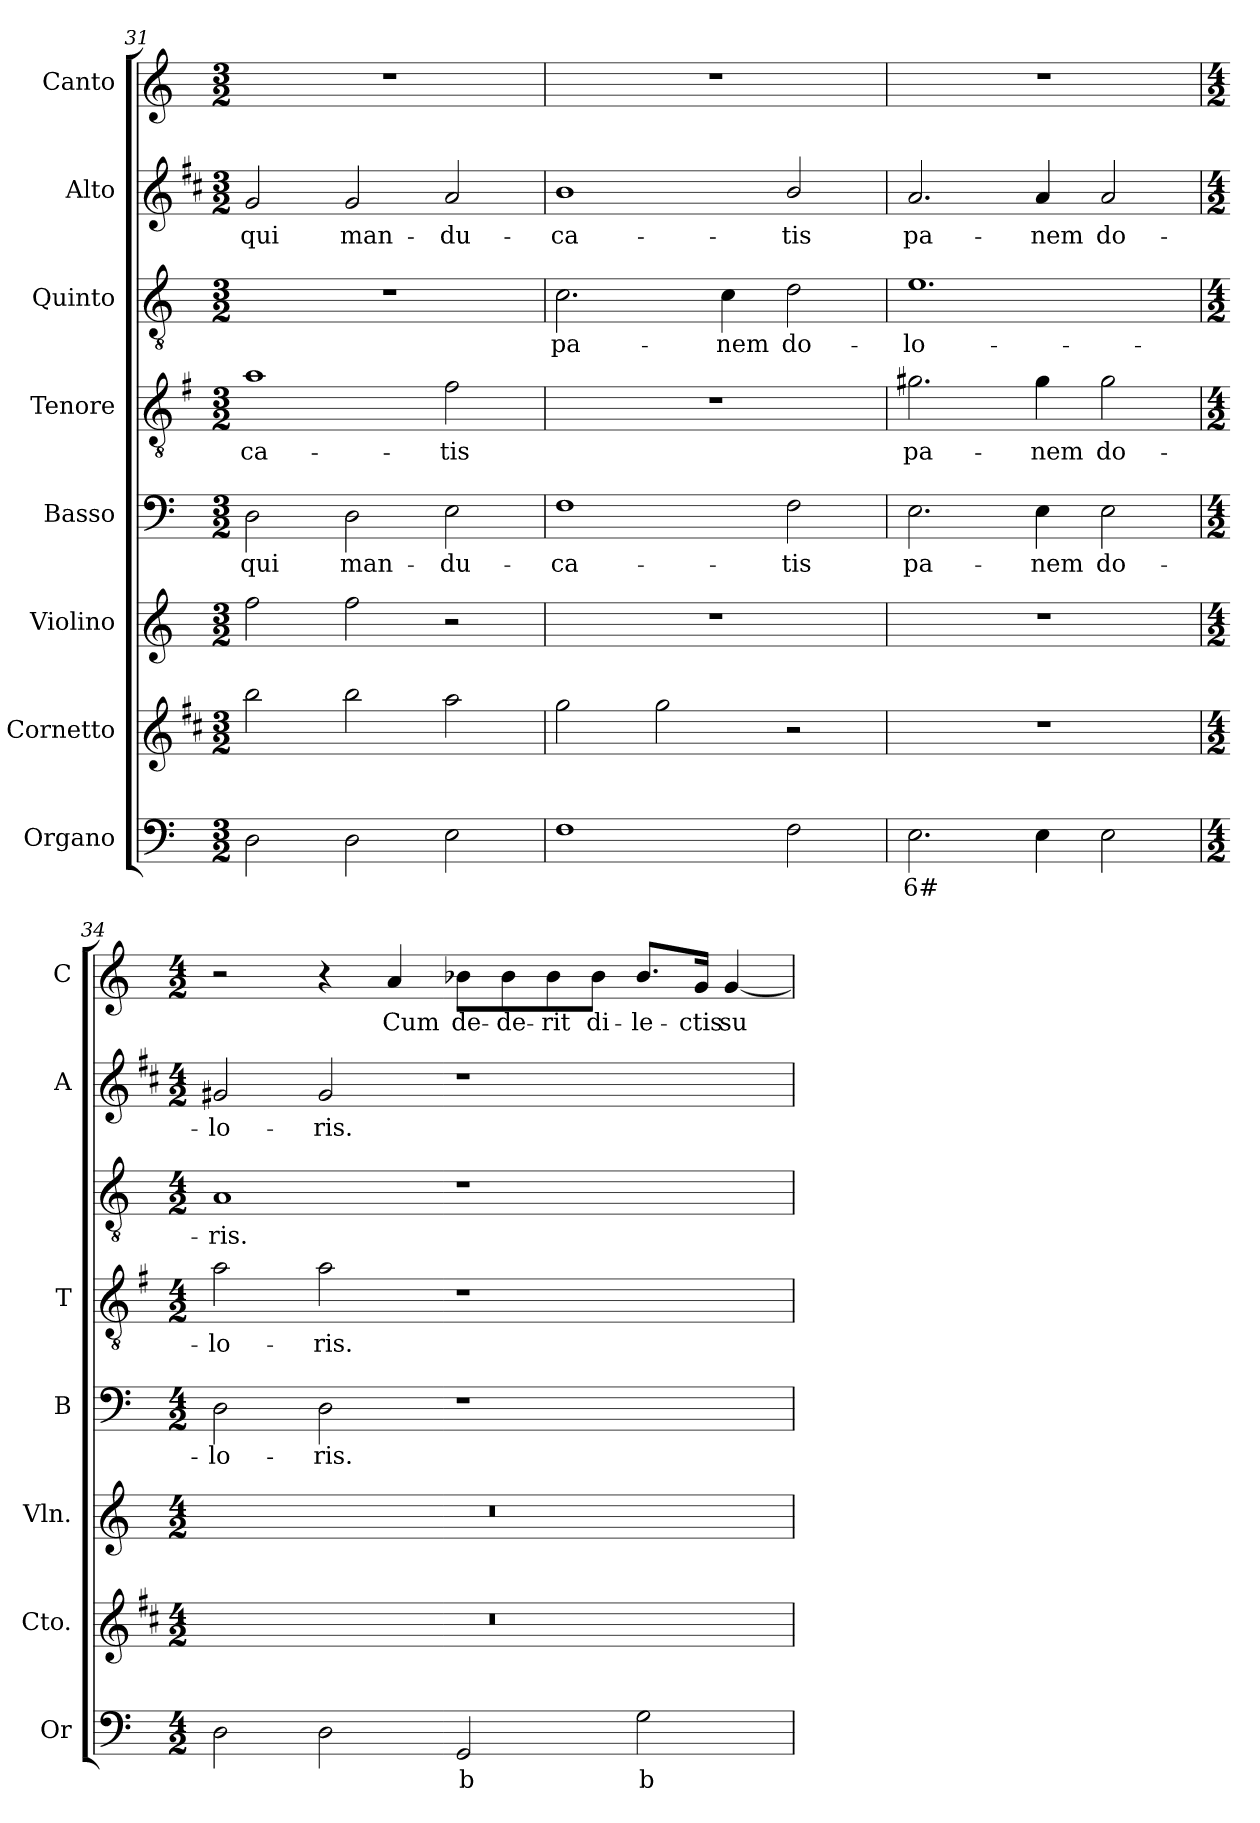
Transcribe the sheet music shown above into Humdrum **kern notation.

**kern	**text	**kern	**kern	**kern	**text	**kern	**text	**kern	**text	**kern	**text	**kern	**text
*part8	*part8	*part7	*part6	*part5	*part5	*part4	*part4	*part3	*part3	*part2	*part2	*part1	*part1
*staff8	*staff8	*staff7	*staff6	*staff5	*staff5	*staff4	*staff4	*staff3	*staff3	*staff2	*staff2	*staff1	*staff1
*I"Organo	*	*I"Cornetto	*I"Violino	*I"Basso	*	*I"Tenore	*	*I"Quinto	*	*I"Alto	*	*I"Canto	*
*I'Or	*	*I'Cto.	*I'Vln.	*I'B	*	*I'T	*	*	*	*I'A	*	*I'C	*
!!LO:PB:g=z
*clefF4	*	*clefG2	*clefG2	*clefF4	*	*clefGv2	*	*clefGv2	*	*clefG2	*	*clefG2	*
*	*	*ITrd1c2	*	*	*	*ITrd4c7	*	*	*	*ITrd1c2	*	*	*
*k[]	*	*k[]	*k[]	*k[]	*	*k[]	*	*k[]	*	*k[]	*	*k[]	*
*C:	*	*C:	*C:	*C:	*	*C:	*	*C:	*	*C:	*	*C:	*
*M3/2	*	*M3/2	*M3/2	*M3/2	*	*M3/2	*	*M3/2	*	*M3/2	*	*M3/2	*
=31	=31	=31	=31	=31	=31	=31	=31	=31	=31	=31	=31	=31	=31
!	!	!	!	!	!LO:LY:b	!	!LO:LY:b	!	!	!	!LO:LY:b	!	!
2D\	.	2aa\	2ff\	2D\	qui	1d	-ca-	1.r	.	2f/	qui	1.r	.
!	!	!	!	!	!LO:LY:b	!	!	!	!	!	!LO:LY:b	!	!
2D\	.	2aa\	2ff\	2D\	man-	.	.	.	.	2f/	man-	.	.
!	!	!	!	!	!LO:LY:b	!	!LO:LY:b	!	!	!	!LO:LY:b	!	!
2E\	.	2gg\	2r	2E\	-du-	2B\	-tis	.	.	2g/	-du-	.	.
=32	=32	=32	=32	=32	=32	=32	=32	=32	=32	=32	=32	=32	=32
!	!	!	!	!	!LO:LY:b	!	!	!	!LO:LY:b	!	!LO:LY:b	!	!
1F	.	2ff\	1.r	1F	-ca-	1.r	.	2.c\	pa-	1a	-ca-	1.r	.
.	.	2ff\	.	.	.	.	.	.	.	.	.	.	.
!	!	!	!	!	!	!	!	!	!LO:LY:b	!	!	!	!
.	.	.	.	.	.	.	.	4c\	-nem	.	.	.	.
!	!	!	!	!	!LO:LY:b	!	!	!	!LO:LY:b	!	!LO:LY:b	!	!
2F\	.	2r	.	2F\	-tis	.	.	2d\	do-	2a/	-tis	.	.
=33	=33	=33	=33	=33	=33	=33	=33	=33	=33	=33	=33	=33	=33
!	!LO:LY:b	!	!	!	!LO:LY:b	!	!LO:LY:b	!	!LO:LY:b	!	!LO:LY:b	!	!
2.E\	6#	1.r	1.r	2.E\	pa-	2.c#X\	pa-	1.e	-lo-	2.g/	pa-	1.r	.
!	!	!	!	!	!LO:LY:b	!	!LO:LY:b	!	!	!	!LO:LY:b	!	!
4E\	.	.	.	4E\	-nem	4c#\	-nem	.	.	4g/	-nem	.	.
!	!	!	!	!	!LO:LY:b	!	!LO:LY:b	!	!	!	!LO:LY:b	!	!
2E\	.	.	.	2E\	do-	2c#\	do-	.	.	2g/	do-	.	.
=34	=34	=34	=34	=34	=34	=34	=34	=34	=34	=34	=34	=34	=34
*M4/2	*	*M4/2	*M4/2	*M4/2	*	*M4/2	*	*M4/2	*	*M4/2	*	*M4/2	*
!	!	!	!	!	!LO:LY:b	!	!LO:LY:b	!	!LO:LY:b	!	!LO:LY:b	!	!
2D\	.	0r	0r	2D\	-lo-	2d\	-lo-	1A	-ris.	2f#X/	-lo-	2r	.
!	!	!	!	!	!LO:LY:b	!	!LO:LY:b	!	!	!	!LO:LY:b	!	!
2D\	.	.	.	2D\	-ris.	2d\	-ris.	.	.	2f#/	-ris.	4r	.
!	!	!	!	!	!	!	!	!	!	!	!	!	!LO:LY:b
.	.	.	.	.	.	.	.	.	.	.	.	4a/	Cum
!	!LO:LY:b	!	!	!	!	!	!	!	!	!	!	!	!LO:LY:b
2GG/	b	.	.	1r	.	1r	.	1r	.	1r	.	8b-X\L	de-
!	!	!	!	!	!	!	!	!	!	!	!	!	!LO:LY:b
.	.	.	.	.	.	.	.	.	.	.	.	8b-\	-de-
!	!	!	!	!	!	!	!	!	!	!	!	!	!LO:LY:b
.	.	.	.	.	.	.	.	.	.	.	.	8b-\	-rit
!	!	!	!	!	!	!	!	!	!	!	!	!	!LO:LY:b
.	.	.	.	.	.	.	.	.	.	.	.	8b-\J	di-
!	!LO:LY:b	!	!	!	!	!	!	!	!	!	!	!	!LO:LY:b
2G\	b	.	.	.	.	.	.	.	.	.	.	8.b-/L	-le-
!	!	!	!	!	!	!	!	!	!	!	!	!	!LO:LY:b
.	.	.	.	.	.	.	.	.	.	.	.	16g/Jk	-ctis
!	!	!	!	!	!	!	!	!	!	!	!	!	!LO:LY:b
.	.	.	.	.	.	.	.	.	.	.	.	[4g/	su-
=	=	=	=	=	=	=	=	=	=	=	=	=	=
*-	*-	*-	*-	*-	*-	*-	*-	*-	*-	*-	*-	*-	*-
